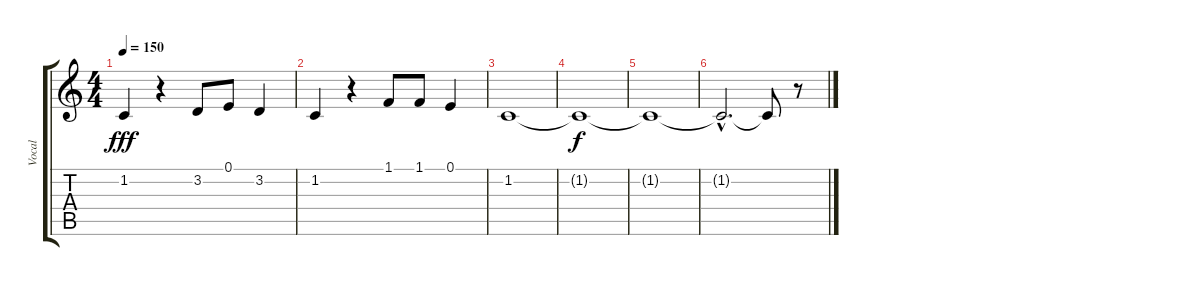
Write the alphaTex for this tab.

\track ("Vocal" "Vocal") {instrument acousticgrandpiano}
\staff {score tabs}
\tuning (E4 B3 G3 D3 A2 E2) {hide}
\ts (4 4)
\tempo 150
\clef g2
\ks c
1.2.4{dy fff} r.4 3.2.8 0.1.8 3.2.4 |
1.2.4 r.4 1.1.8 1.1.8 0.1.4 |
1.2.1 |
1.2{t}.1{dy f} |
1.2{t}.1 |
1.2{hac t}.2{d} 1.2{t}.8 r.8
